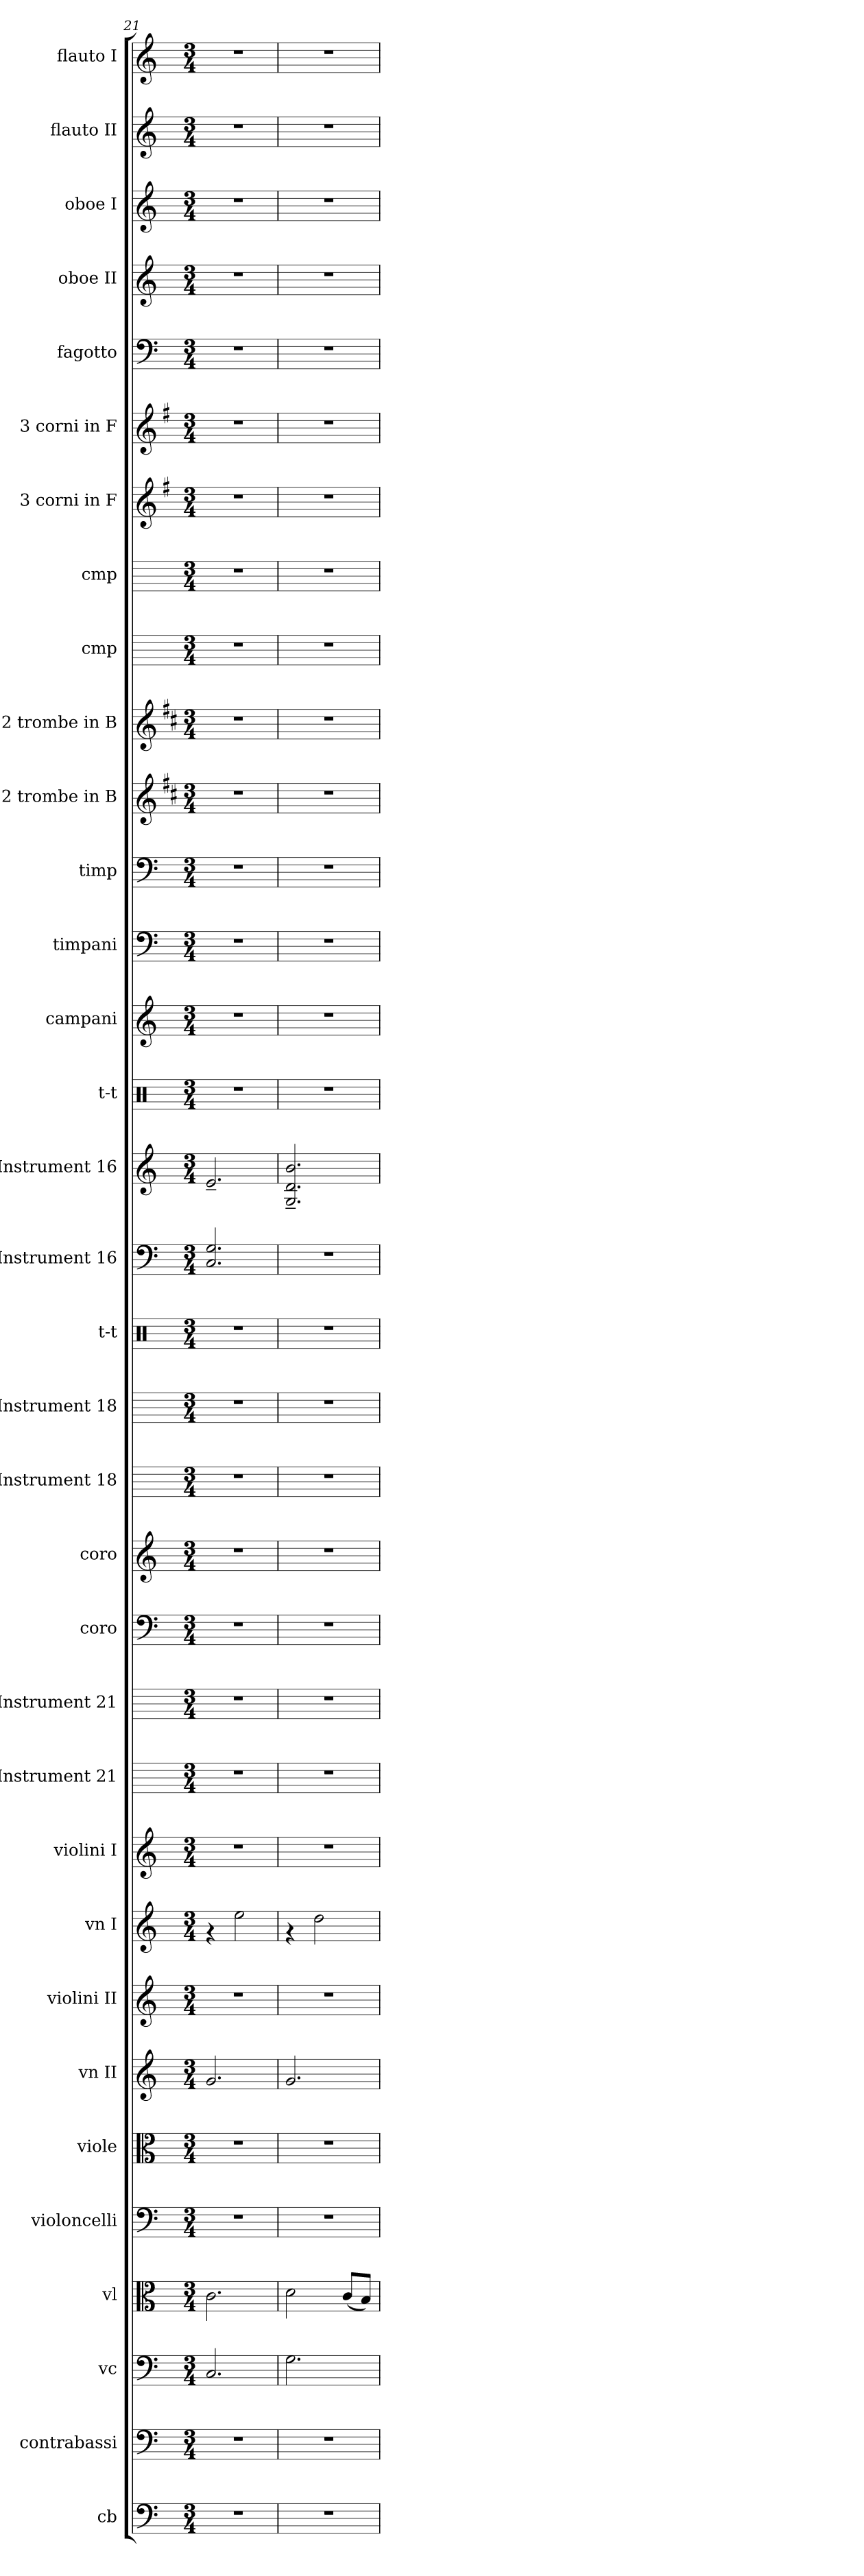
**kern	**kern	**kern	**kern	**kern	**kern	**kern	**kern	**kern	**kern	**kern	**kern	**kern	**kern	**kern	**kern	**kern	**kern	**text	**kern	**text	**kern	**kern	**kern	**kern	**kern	**kern	**kern	**kern	**kern	**kern	**kern	**kern	**kern	**kern	**kern
*part34	*part33	*part32	*part31	*part30	*part29	*part28	*part27	*part26	*part25	*part24	*part23	*part22	*part21	*part20	*part19	*part18	*part17	*part17	*part16	*part16	*part15	*part14	*part13	*part12	*part11	*part10	*part9	*part8	*part7	*part6	*part5	*part4	*part3	*part2	*part1
*staff34	*staff33	*staff32	*staff31	*staff30	*staff29	*staff28	*staff27	*staff26	*staff25	*staff24	*staff23	*staff22	*staff21	*staff20	*staff19	*staff18	*staff17	*staff17	*staff16	*staff16	*staff15	*staff14	*staff13	*staff12	*staff11	*staff10	*staff9	*staff8	*staff7	*staff6	*staff5	*staff4	*staff3	*staff2	*staff1
*I"cb	*I"contrabassi	*I"vc	*I"vl	*I"violoncelli	*I"viole	*I"vn II	*I"violini II	*I"vn I	*I"violini I	*I"Instrument 21	*I"Instrument 21	*I"coro	*I"coro	*I"Instrument 18	*I"Instrument 18	*I"t-t	*I"Instrument 16	*	*I"Instrument 16	*	*I"t-t	*I"campani	*I"timpani	*I"timp	*I"2 trombe  in B	*I"2 trombe  in B	*I"cmp	*I"cmp	*I"3 corni  in F	*I"3 corni  in F	*I"fagotto	*I"oboe II	*I"oboe I	*I"flauto II	*I"flauto I
*I'cb	*I'cb	*I'vc	*I'vl	*I'vc	*I'vl	*I'vn II	*I'vn II	*I'vn I	*I'vn I	*	*	*	*	*	*	*	*	*	*	*	*I't-t	*I'cmp	*I'timp	*I'timp	*	*	*	*	*	*	*I'fag	*I'ob II	*I'ob I	*I'fl II	*I'fl I
*clefF4	*clefF4	*clefF4	*clefC3	*clefF4	*clefC3	*clefG2	*clefG2	*clefG2	*clefG2	*	*	*clefF4	*clefG2	*	*	*clefX	*clefF4	*	*clefG2	*	*clefX	*clefG2	*clefF4	*clefF4	*clefG2	*clefG2	*	*	*clefG2	*clefG2	*clefF4	*clefG2	*clefG2	*clefG2	*clefG2
*	*ITrd7c12	*	*	*	*	*	*	*	*	*	*	*	*	*	*	*	*	*	*	*	*	*	*	*	*ITrd1c2	*ITrd1c2	*ITrd-3c-5	*ITrd1c2	*ITrd-3c-5	*ITrd-3c-5	*	*	*	*	*
*k[]	*k[]	*k[]	*k[]	*k[]	*k[]	*k[]	*k[]	*k[]	*k[]	*k[]	*k[]	*k[]	*k[]	*k[]	*k[]	*	*k[]	*	*k[]	*	*	*k[]	*k[]	*k[]	*k[]	*k[]	*k[b-]	*k[b-e-]	*k[]	*k[]	*k[]	*k[]	*k[]	*k[]	*k[]
*C:	*C:	*C:	*C:	*C:	*C:	*C:	*C:	*C:	*C:	*C:	*C:	*C:	*C:	*C:	*C:	*	*C:	*	*C:	*	*	*C:	*C:	*C:	*C:	*C:	*F:	*B-:	*C:	*C:	*C:	*C:	*C:	*C:	*C:
*M3/4	*M3/4	*M3/4	*M3/4	*M3/4	*M3/4	*M3/4	*M3/4	*M3/4	*M3/4	*M3/4	*M3/4	*M3/4	*M3/4	*M3/4	*M3/4	*M3/4	*M3/4	*	*M3/4	*	*M3/4	*M3/4	*M3/4	*M3/4	*M3/4	*M3/4	*M3/4	*M3/4	*M3/4	*M3/4	*M3/4	*M3/4	*M3/4	*M3/4	*M3/4
=21	=21	=21	=21	=21	=21	=21	=21	=21	=21	=21	=21	=21	=21	=21	=21	=21	=21	=21	=21	=21	=21	=21	=21	=21	=21	=21	=21	=21	=21	=21	=21	=21	=21	=21	=21
!	!	!	!	!	!	!	!	!	!	!	!	!	!	!	!	!	!	!LO:LY:b:rj	!	!LO:LY:b:rj	!	!	!	!	!	!	!	!	!	!	!	!	!	!	!
2.r	2.r	2.C/	2.c\	2.r	2.r	2.g/	2.r	4rf	2.r	2.r	2.r	2.r	2.r	2.r	2.r	2.r	2.G/ 2.C/	.	2.e~>/	--	2.r	2.r	2.r	2.r	2.r	2.r	2.r	2.r	2.r	2.r	2.r	2.r	2.r	2.r	2.r
.	.	.	.	.	.	.	.	2ee\	.	.	.	.	.	.	.	.	.	.	.	.	.	.	.	.	.	.	.	.	.	.	.	.	.	.	.
=22	=22	=22	=22	=22	=22	=22	=22	=22	=22	=22	=22	=22	=22	=22	=22	=22	=22	=22	=22	=22	=22	=22	=22	=22	=22	=22	=22	=22	=22	=22	=22	=22	=22	=22	=22
!	!	!	!	!	!	!	!	!	!	!	!	!	!	!	!	!	!	!	!	!LO:LY:b:rj	!	!	!	!	!	!	!	!	!	!	!	!	!	!	!
2.r	2.r	2.G\	2d\	2.r	2.r	2.g/	2.r	4rf	2.r	2.r	2.r	2.r	2.r	2.r	2.r	2.r	2.r	.	2.d/~> 2.G/~> 2.b/~>	--	2.r	2.r	2.r	2.r	2.r	2.r	2.r	2.r	2.r	2.r	2.r	2.r	2.r	2.r	2.r
.	.	.	.	.	.	.	.	2dd\	.	.	.	.	.	.	.	.	.	.	.	.	.	.	.	.	.	.	.	.	.	.	.	.	.	.	.
.	.	.	(<8c/L	.	.	.	.	.	.	.	.	.	.	.	.	.	.	.	.	.	.	.	.	.	.	.	.	.	.	.	.	.	.	.	.
.	.	.	8B/J)	.	.	.	.	.	.	.	.	.	.	.	.	.	.	.	.	.	.	.	.	.	.	.	.	.	.	.	.	.	.	.	.
=	=	=	=	=	=	=	=	=	=	=	=	=	=	=	=	=	=	=	=	=	=	=	=	=	=	=	=	=	=	=	=	=	=	=	=
*-	*-	*-	*-	*-	*-	*-	*-	*-	*-	*-	*-	*-	*-	*-	*-	*-	*-	*-	*-	*-	*-	*-	*-	*-	*-	*-	*-	*-	*-	*-	*-	*-	*-	*-	*-
